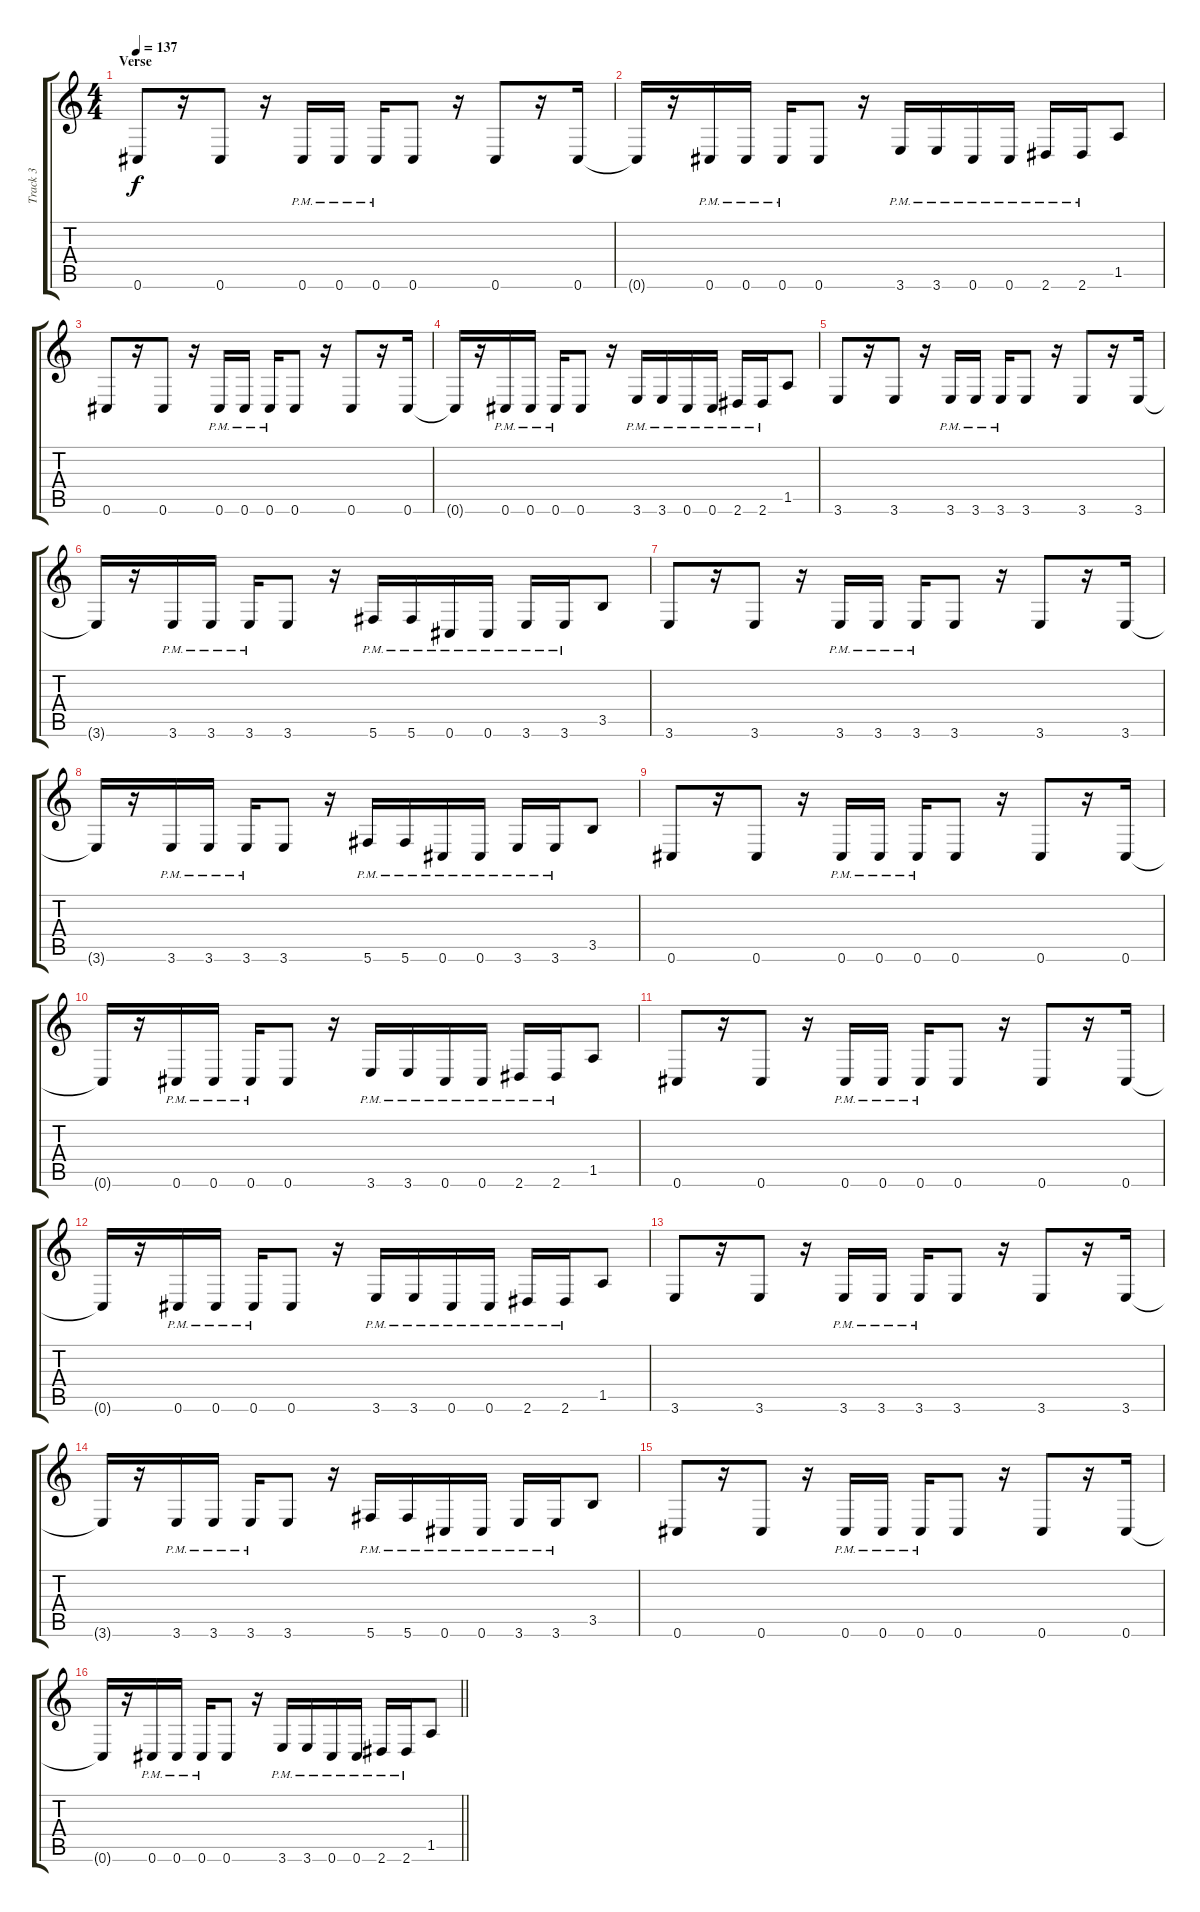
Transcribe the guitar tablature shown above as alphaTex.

\track ("Track 3" "Track 3") {instrument distortionguitar}
\staff {score tabs}
\tuning (Eb4 Bb3 Gb3 Db3 Ab2 Db2) {hide}
\ts (4 4)
\section ("" "Verse")
\tempo 137
\clef g2
\ks c
0.6.8{dy f} r.16 0.6.8 r.16 0.6{pm}.16 0.6{pm}.16 0.6{pm}.16 0.6.8 r.16 0.6.8 r.16 0.6.16 |
0.6{t}.16 r.16 0.6{pm}.16 0.6{pm}.16 0.6{pm}.16 0.6.8 r.16 3.6{pm}.16 3.6{pm}.16 0.6{pm}.16 0.6{pm}.16 2.6{pm}.16 2.6{pm}.16 1.5.8 |
0.6.8 r.16 0.6.8 r.16 0.6{pm}.16 0.6{pm}.16 0.6{pm}.16 0.6.8 r.16 0.6.8 r.16 0.6.16 |
0.6{t}.16 r.16 0.6{pm}.16 0.6{pm}.16 0.6{pm}.16 0.6.8 r.16 3.6{pm}.16 3.6{pm}.16 0.6{pm}.16 0.6{pm}.16 2.6{pm}.16 2.6{pm}.16 1.5.8 |
3.6.8 r.16 3.6.8 r.16 3.6{pm}.16 3.6{pm}.16 3.6{pm}.16 3.6.8 r.16 3.6.8 r.16 3.6.16 |
3.6{t}.16 r.16 3.6{pm}.16 3.6{pm}.16 3.6{pm}.16 3.6.8 r.16 5.6{pm}.16 5.6{pm}.16 0.6{pm}.16 0.6{pm}.16 3.6{pm}.16 3.6{pm}.16 3.5.8 |
3.6.8 r.16 3.6.8 r.16 3.6{pm}.16 3.6{pm}.16 3.6{pm}.16 3.6.8 r.16 3.6.8 r.16 3.6.16 |
3.6{t}.16 r.16 3.6{pm}.16 3.6{pm}.16 3.6{pm}.16 3.6.8 r.16 5.6{pm}.16 5.6{pm}.16 0.6{pm}.16 0.6{pm}.16 3.6{pm}.16 3.6{pm}.16 3.5.8 |
0.6.8 r.16 0.6.8 r.16 0.6{pm}.16 0.6{pm}.16 0.6{pm}.16 0.6.8 r.16 0.6.8 r.16 0.6.16 |
0.6{t}.16 r.16 0.6{pm}.16 0.6{pm}.16 0.6{pm}.16 0.6.8 r.16 3.6{pm}.16 3.6{pm}.16 0.6{pm}.16 0.6{pm}.16 2.6{pm}.16 2.6{pm}.16 1.5.8 |
0.6.8 r.16 0.6.8 r.16 0.6{pm}.16 0.6{pm}.16 0.6{pm}.16 0.6.8 r.16 0.6.8 r.16 0.6.16 |
0.6{t}.16 r.16 0.6{pm}.16 0.6{pm}.16 0.6{pm}.16 0.6.8 r.16 3.6{pm}.16 3.6{pm}.16 0.6{pm}.16 0.6{pm}.16 2.6{pm}.16 2.6{pm}.16 1.5.8 |
3.6.8 r.16 3.6.8 r.16 3.6{pm}.16 3.6{pm}.16 3.6{pm}.16 3.6.8 r.16 3.6.8 r.16 3.6.16 |
3.6{t}.16 r.16 3.6{pm}.16 3.6{pm}.16 3.6{pm}.16 3.6.8 r.16 5.6{pm}.16 5.6{pm}.16 0.6{pm}.16 0.6{pm}.16 3.6{pm}.16 3.6{pm}.16 3.5.8 |
0.6.8 r.16 0.6.8 r.16 0.6{pm}.16 0.6{pm}.16 0.6{pm}.16 0.6.8 r.16 0.6.8 r.16 0.6.16 |
\barLineRight lightlight
0.6{t}.16 r.16 0.6{pm}.16 0.6{pm}.16 0.6{pm}.16 0.6.8 r.16 3.6{pm}.16 3.6{pm}.16 0.6{pm}.16 0.6{pm}.16 2.6{pm}.16 2.6{pm}.16 1.5.8
